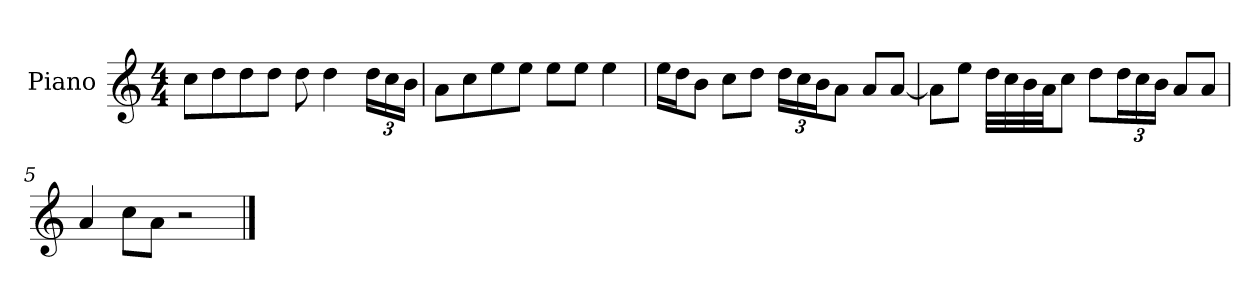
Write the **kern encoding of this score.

**kern
*part1
*staff1
*I"Piano
*I'P-no
*clefG2
*k[]
*M4/4
*MM90
=1
8cc\L
8dd\
8dd\
8dd\J
8dd\
4dd\
*Xbrackettup
24dd\LL
24cc\
24b\JJ
=2
8a\L
8cc\
8ee\
8ee\J
8ee\L
8ee\J
4ee\
=3
16ee\LL
16dd\J
8b\J
8cc\L
8dd\J
24dd\LL
24cc\
24b\J
8a\J
8a/L
[8a/J
=4
8a\L]
8ee\J
32dd\LLL
32cc\
32b\
32a\JJ
8cc\J
8dd\L
24dd\L
24cc\
24b\JJ
8a/L
8a/J
!!LO:LB:g=z
=5
4a/
8cc\L
8a\J
2r
==
*-
